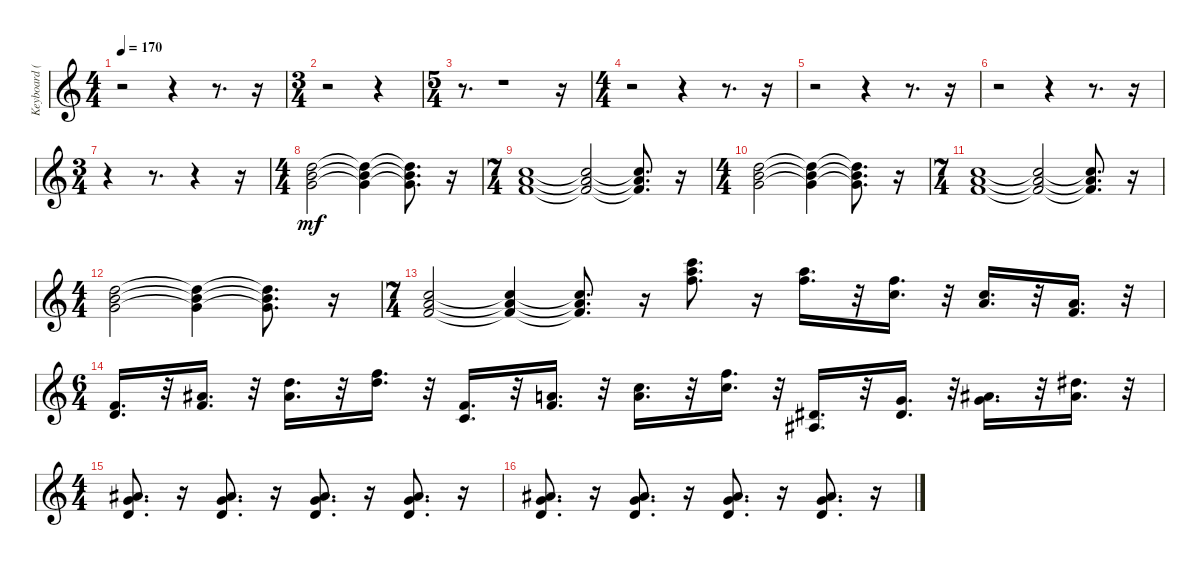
\track ("Keyboard (Staff 1)" "Keyboard (") {instrument celesta}
\staff {score}
\tuning (E4 B3 G3 D3 A2 E2 B1) {hide}
\ts (4 4)
\tempo 170
\clef g2
\ks c
r.2{dy mf} r.4 r.8{d} r.16 |
\ts (3 4)
r.2 r.4 |
\ts (5 4)
r.8{d} r.1 r.16 |
\ts (4 4)
r.2 r.4 r.8{d} r.16 |
r.2 r.4 r.8{d} r.16 |
r.2 r.4 r.8{d} r.16 |
\ts (3 4)
r.4 r.8{d} r.4 r.16 |
\ts (4 4)
(3.1 12.2 19.3).2 (3.1{t} 12.2{t} 19.3{t}).4 (3.1{t} 12.2{t} 19.3{t}).8{d} r.16 |
\ts (7 4)
(1.1 10.2 17.3).1 (1.1{t} 10.2{t} 17.3{t}).2 (1.1{t} 10.2{t} 17.3{t}).8{d} r.16 |
\ts (4 4)
(3.1 12.2 19.3).2 (3.1{t} 12.2{t} 19.3{t}).4 (3.1{t} 12.2{t} 19.3{t}).8{d} r.16 |
\ts (7 4)
(1.1 10.2 17.3).1 (1.1{t} 10.2{t} 17.3{t}).2 (1.1{t} 10.2{t} 17.3{t}).8{d} r.16 |
\ts (4 4)
(3.1 12.2 19.3).2 (3.1{t} 12.2{t} 19.3{t}).4 (3.1{t} 12.2{t} 19.3{t}).8{d} r.16 |
\ts (7 4)
(1.1 10.2 17.3).2 (1.1{t} 10.2{t} 17.3{t}).4 (1.1{t} 10.2{t} 17.3{t}).8{d} r.16 (13.1 22.2 29.3).8{d} r.16 (13.1 22.2).16{d} r.32 (8.1 18.2).16{d} r.32 (5.1 13.2).16{d} r.32 (1.1 10.2).16{d} r.32 |
\ts (6 4)
(1.1 3.2).16{d} r.32 (1.1 11.2).16{d} r.32 (6.1 15.2).16{d} r.32 (10.1 18.2).16{d} r.32 (1.1 1.2).16{d} r.32 (1.1 10.2).16{d} r.32 (5.1 13.2).16{d} r.32 (8.1 18.2).16{d} r.32 (4.2 3.3).16{d} r.32 (3.1 4.2).16{d} r.32 (3.1 11.2).16{d} r.32 (6.1 16.2).16{d} r.32 |
\ts (4 4)
(3.1 3.2 15.3).8{d} r.16 (3.1 3.2 15.3).8{d} r.16 (3.1 3.2 15.3).8{d} r.16 (3.1 3.2 15.3).8{d} r.16 |
(3.1 3.2 15.3).8{d} r.16 (3.1 3.2 15.3).8{d} r.16 (3.1 3.2 15.3).8{d} r.16 (3.1 3.2 15.3).8{d} r.16
